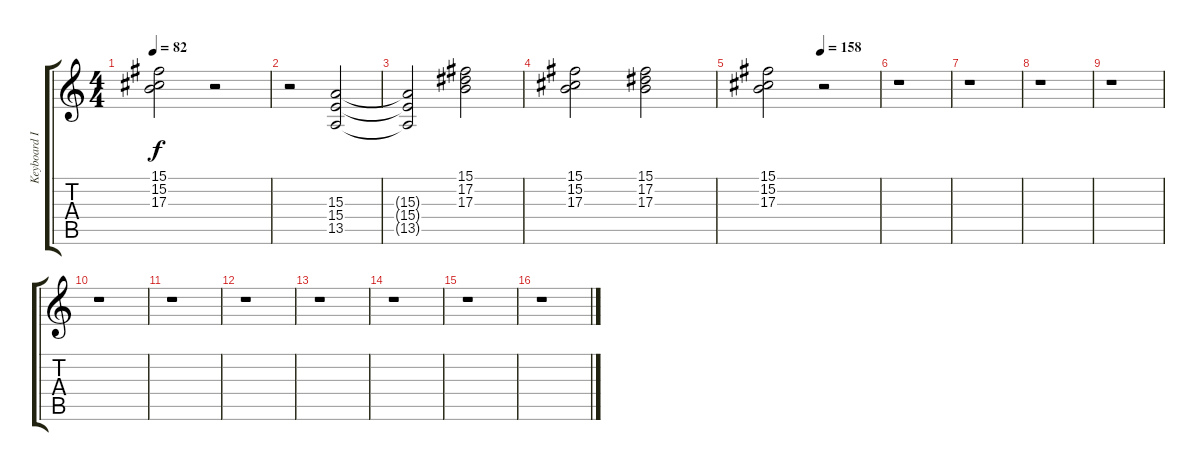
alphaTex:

\track ("Keyboard I" "Keyboard I") {instrument stringensemble1}
\staff {score tabs}
\tuning (Eb4 Bb3 Gb3 Db3 Ab2 Eb2) {hide}
\ts (4 4)
\tempo 82
\clef g2
\ks c
(15.1 15.2 17.3).2{dy f} r.2 |
r.2 (15.3 15.4 13.5).2 |
(15.3{t} 15.4{t} 13.5{t}).2 (15.1 17.2 17.3).2 |
(15.1 15.2 17.3).2 (15.1 17.2 17.3).2 |
\tempo (158 0.5)
(15.1 15.2 17.3).2 r.2 |
r.1 |
r.1 |
r.1 |
r.1 |
r.1 |
r.1 |
r.1 |
r.1 |
r.1 |
r.1 |
r.1
